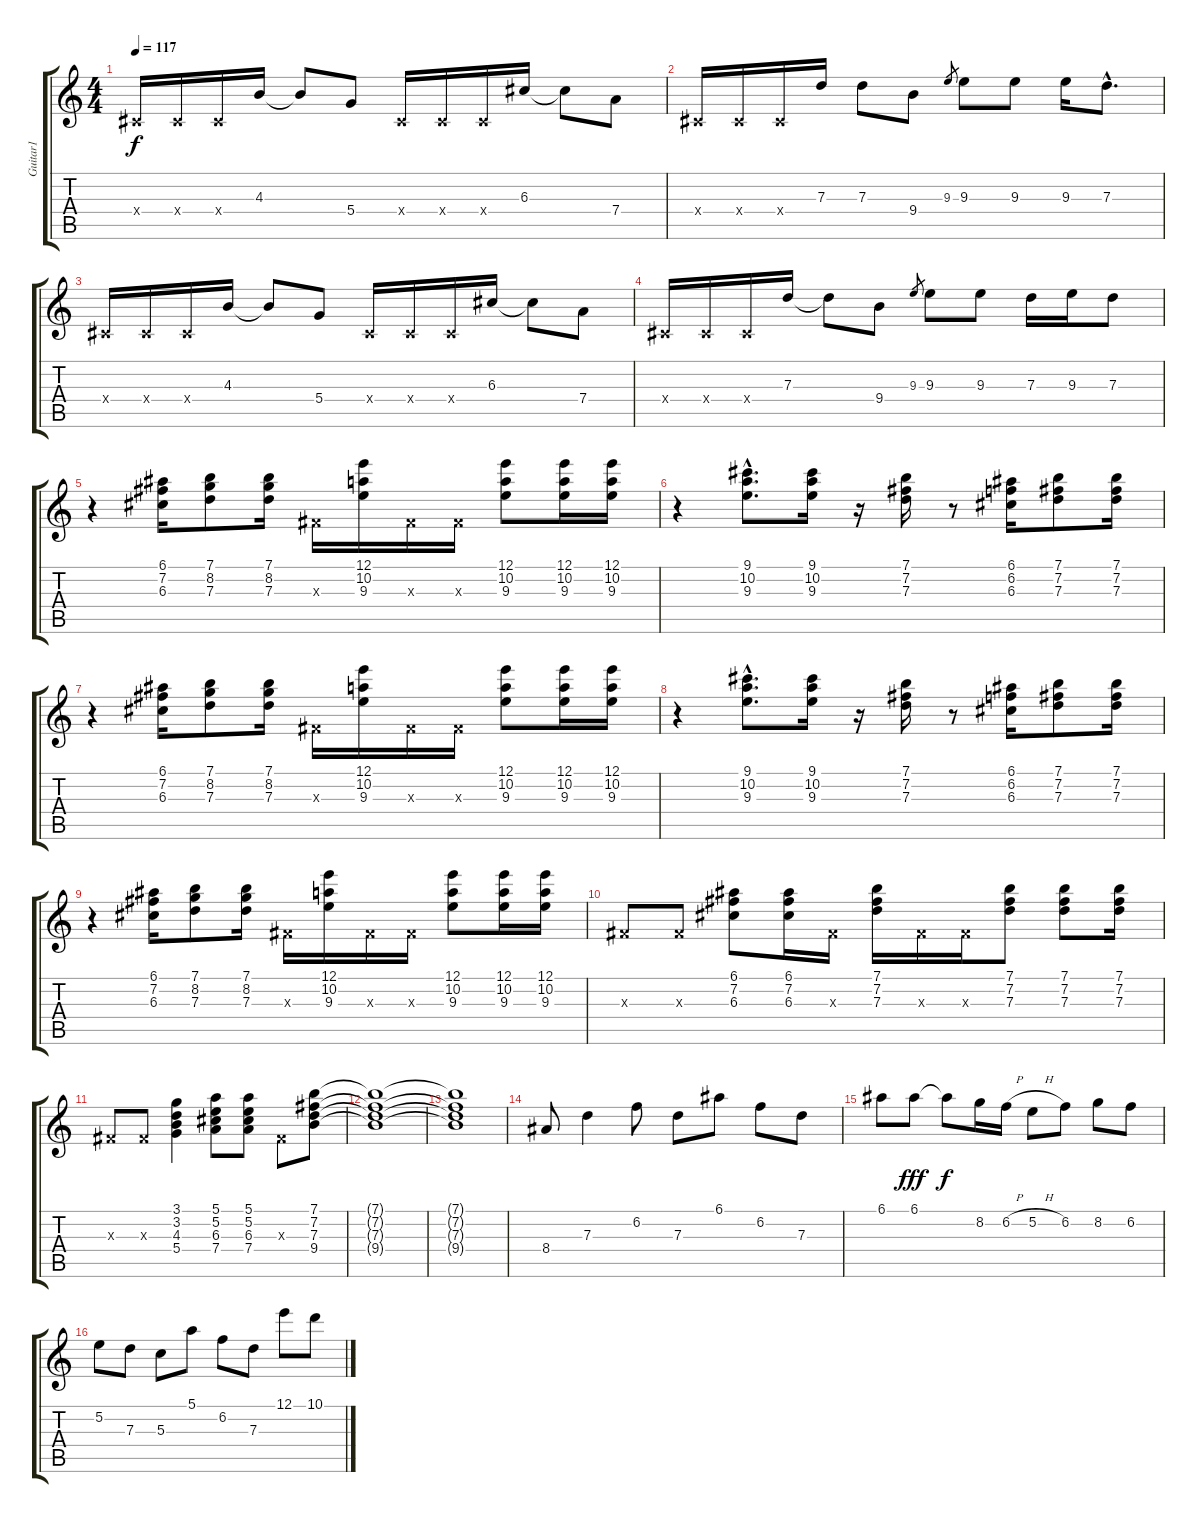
\track ("Guitar1" "Guitar1") {instrument electricguitarclean}
\staff {score tabs}
\tuning (E4 B3 G3 D3 A2 E2) {hide}
\ts (4 4)
\tempo 117
\clef g2
\ks c
-1.4{x}.16{dy f} -1.4{x}.16 -1.4{x}.16 4.3.16 4.3{t}.8 5.4.8 -1.4{x}.16 -1.4{x}.16 -1.4{x}.16 6.3.16 6.3{t}.8 7.4.8 |
-1.4{x}.16 -1.4{x}.16 -1.4{x}.16 7.3.16 7.3.8 9.4.8 9.3.8{gr} 9.3.8 9.3.8 9.3.16 7.3{hac}.8{d} |
-1.4{x}.16 -1.4{x}.16 -1.4{x}.16 4.3.16 4.3{t}.8 5.4.8 -1.4{x}.16 -1.4{x}.16 -1.4{x}.16 6.3.16 6.3{t}.8 7.4.8 |
-1.4{x}.16 -1.4{x}.16 -1.4{x}.16 7.3.16 7.3{t}.8 9.4.8 9.3.8{gr} 9.3.8 9.3.8 7.3.16 9.3.16 7.3.8 |
r.4 (6.1 7.2 6.3).16 (7.1 8.2 7.3).8 (7.1 8.2 7.3).16 -1.3{x}.16 (12.1 10.2 9.3).16 -1.3{x}.16 -1.3{x}.16 (12.1 10.2 9.3).8 (12.1 10.2 9.3).16 (12.1 10.2 9.3).16 |
r.4 (9.1{hac} 10.2{hac} 9.3{hac}).8{d} (9.1 10.2 9.3).16 r.16 (7.1 7.2 7.3).16 r.8 (6.1 6.2 6.3).16 (7.1 7.2 7.3).8 (7.1 7.2 7.3).16 |
r.4 (6.1 7.2 6.3).16 (7.1 8.2 7.3).8 (7.1 8.2 7.3).16 -1.3{x}.16 (12.1 10.2 9.3).16 -1.3{x}.16 -1.3{x}.16 (12.1 10.2 9.3).8 (12.1 10.2 9.3).16 (12.1 10.2 9.3).16 |
r.4 (9.1{hac} 10.2{hac} 9.3{hac}).8{d} (9.1 10.2 9.3).16 r.16 (7.1 7.2 7.3).16 r.8 (6.1 6.2 6.3).16 (7.1 7.2 7.3).8 (7.1 7.2 7.3).16 |
r.4 (6.1 7.2 6.3).16 (7.1 8.2 7.3).8 (7.1 8.2 7.3).16 -1.3{x}.16 (12.1 10.2 9.3).16 -1.3{x}.16 -1.3{x}.16 (12.1 10.2 9.3).8 (12.1 10.2 9.3).16 (12.1 10.2 9.3).16 |
-1.3{x}.8 -1.3{x}.8 (6.1 7.2 6.3).8 (6.1 7.2 6.3).16 -1.3{x}.16 (7.1 7.2 7.3).16 -1.3{x}.16 -1.3{x}.16 (7.1 7.2 7.3).8 (7.1 7.2 7.3).8 (7.1 7.2 7.3).16 |
-1.3{x}.8 -1.3{x}.8 (3.1 3.2 4.3 5.4).4 (5.1 5.2 6.3 7.4).8 (5.1 5.2 6.3 7.4).8 -1.3{x}.8 (7.1 7.2 7.3 9.4).8 |
(7.1{t} 7.2{t} 7.3{t} 9.4{t}).1 |
(7.1{t} 7.2{t} 7.3{t} 9.4{t}).1 |
8.4.8 7.3.4 6.2.8 7.3.8 6.1.8 6.2.8 7.3.8 |
6.1.8 6.1.8{dy fff} 6.1{t}.8{dy f} 8.2.16 6.2{h}.16 5.2{h}.8 6.2.8 8.2.8 6.2.8 |
5.2.8 7.3.8 5.3.8 5.1.8 6.2.8 7.3.8 12.1.8 10.1.8
